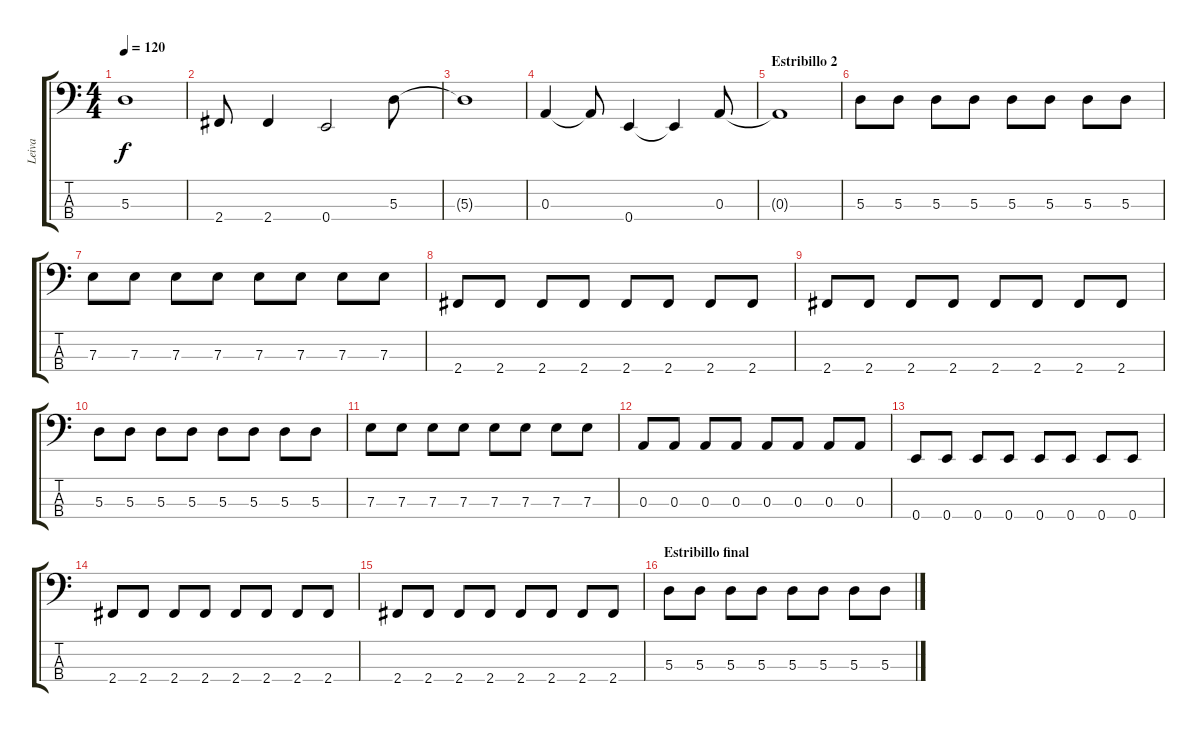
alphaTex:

\track ("Leiva" "Leiva") {instrument electricbasspick}
\staff {score tabs}
\tuning (G2 D2 A1 E1) {hide}
\ts (4 4)
\tempo 120
\clef f4
\ks c
5.3{t}.1{dy f} |
2.4.8 2.4.4 0.4.2 5.3.8 |
5.3{t}.1 |
0.3.4 0.3{t}.8 0.4.4 0.4{t}.4 0.3.8 |
\section ("" "Estribillo 2")
0.3{t}.1 |
5.3.8 5.3.8 5.3.8 5.3.8 5.3.8 5.3.8 5.3.8 5.3.8 |
7.3.8 7.3.8 7.3.8 7.3.8 7.3.8 7.3.8 7.3.8 7.3.8 |
2.4.8 2.4.8 2.4.8 2.4.8 2.4.8 2.4.8 2.4.8 2.4.8 |
2.4.8 2.4.8 2.4.8 2.4.8 2.4.8 2.4.8 2.4.8 2.4.8 |
5.3.8 5.3.8 5.3.8 5.3.8 5.3.8 5.3.8 5.3.8 5.3.8 |
7.3.8 7.3.8 7.3.8 7.3.8 7.3.8 7.3.8 7.3.8 7.3.8 |
0.3.8 0.3.8 0.3.8 0.3.8 0.3.8 0.3.8 0.3.8 0.3.8 |
0.4.8 0.4.8 0.4.8 0.4.8 0.4.8 0.4.8 0.4.8 0.4.8 |
2.4.8 2.4.8 2.4.8 2.4.8 2.4.8 2.4.8 2.4.8 2.4.8 |
\section ("" "")
2.4.8 2.4.8 2.4.8 2.4.8 2.4.8 2.4.8 2.4.8 2.4.8 |
\section ("" "Estribillo final")
5.3.8 5.3.8 5.3.8 5.3.8 5.3.8 5.3.8 5.3.8 5.3.8
